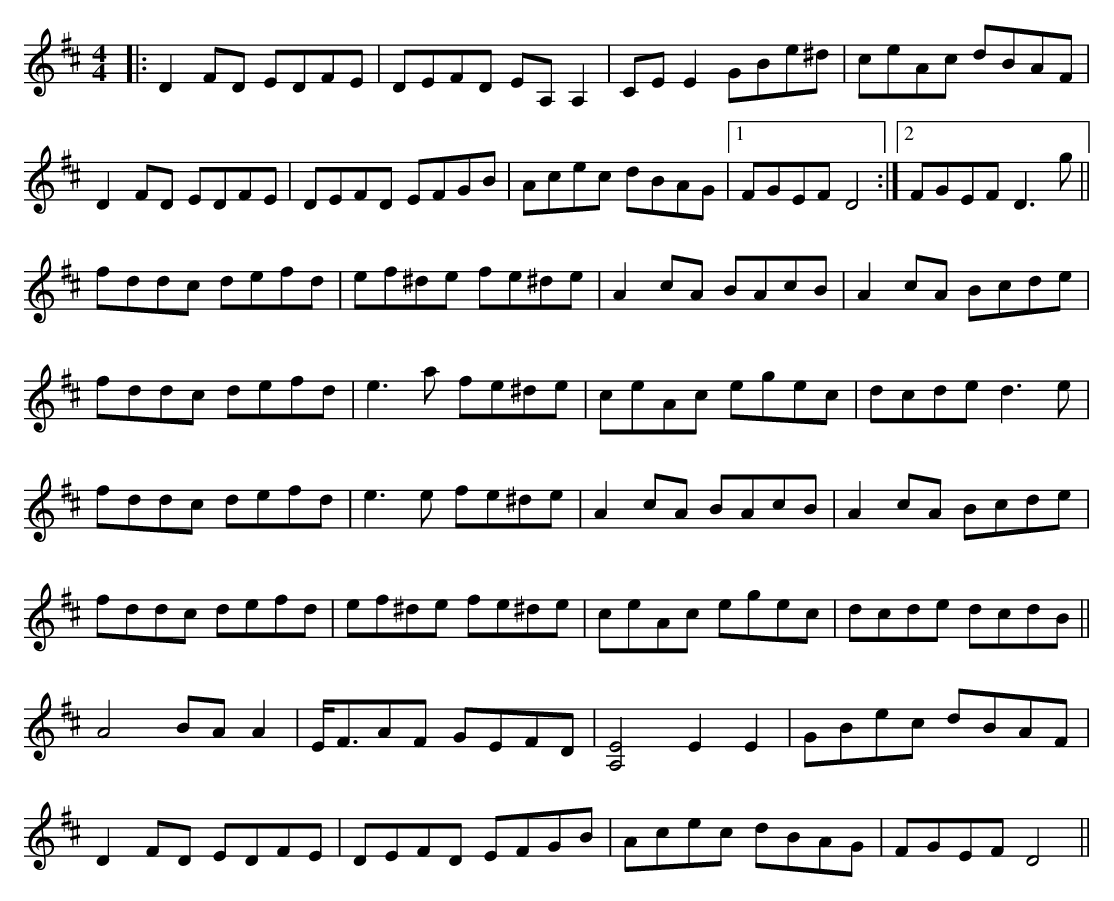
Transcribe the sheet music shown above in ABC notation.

X:1
M:4/4
K:D
|:D2 FD EDFE|DEFD EA,A,2|CEE2 GBe^d|ceAc dBAF|
D2 FD EDFE|DEFD EFGB|Acec dBAG|1 FGEF D4:|2 FGEF D3g||
fddc defd|ef^de fe^de|A2cA BAcB|A2cA Bcde|
fddc defd|e3a fe^de|ceAc egec|dcde d3e|
fddc defd|e3e fe^de|A2cA BAcB|A2cA Bcde|
fddc defd|ef^de fe^de|ceAc egec|dcde dcdB||
A4 BAA2|E<FAF GEFD|[E4A,4] E2 E2|GBec dBAF|
D2 FD EDFE|DEFD EFGB|Acec dBAG|FGEF D4||
